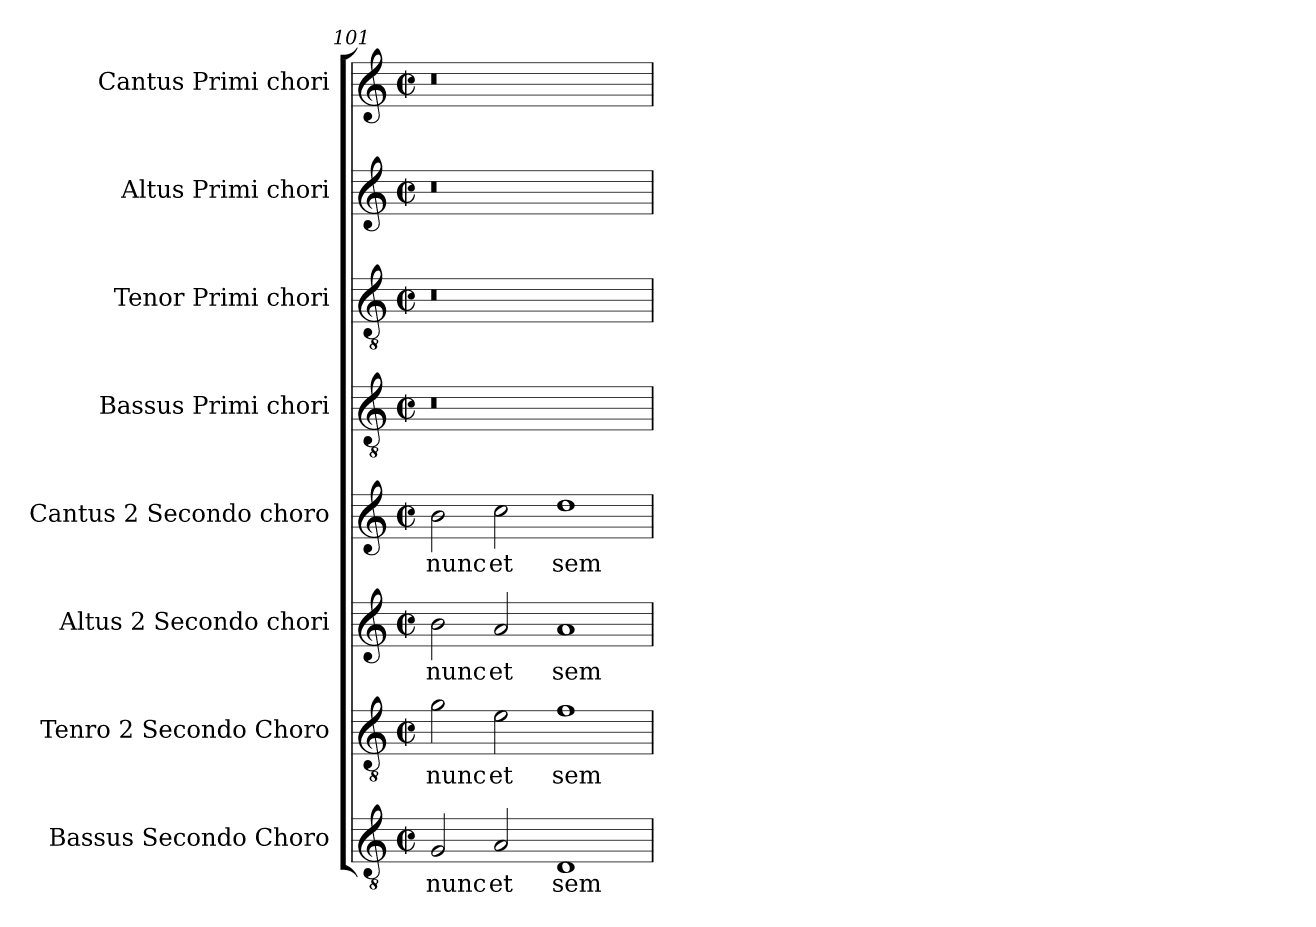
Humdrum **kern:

**kern	**text	**kern	**text	**kern	**text	**kern	**text	**kern	**kern	**kern	**kern
*part8	*part8	*part7	*part7	*part6	*part6	*part5	*part5	*part4	*part3	*part2	*part1
*staff8	*staff8	*staff7	*staff7	*staff6	*staff6	*staff5	*staff5	*staff4	*staff3	*staff2	*staff1
*I"Bassus  Secondo Choro	*	*I"Tenro 2  Secondo Choro	*	*I"Altus 2  Secondo chori	*	*I"Cantus 2  Secondo choro	*	*I"Bassus  Primi chori	*I"Tenor  Primi chori	*I"Altus  Primi chori	*I"Cantus  Primi chori
*I'Ch	*	*I'Ch	*	*I'Ch	*	*I'Ch	*	*I'Ch	*I'Ch	*I'Ch	*I'Ch
*clefGv2	*	*clefGv2	*	*clefG2	*	*clefG2	*	*clefGv2	*clefGv2	*clefG2	*clefG2
*M2/2	*	*M2/2	*	*M2/2	*	*M2/2	*	*M2/2	*M2/2	*M2/2	*M2/2
*met(c|)	*	*met(c|)	*	*met(c|)	*	*met(c|)	*	*met(c|)	*met(c|)	*met(c|)	*met(c|)
=101	=101	=101	=101	=101	=101	=101	=101	=101	=101	=101	=101
!	!LO:LY:b:cj	!	!LO:LY:b:cj	!	!LO:LY:b:cj	!	!LO:LY:b:cj	!	!	!	!
2G/	nunc	2g\	nunc	2b\	nunc	2b\	nunc	0r	0r	0r	0r
!	!LO:LY:b:cj	!	!LO:LY:b:cj	!	!LO:LY:b:cj	!	!LO:LY:b:cj	!	!	!	!
2A/	et	2e\	et	2a/	et	2cc\	et	.	.	.	.
!	!LO:LY:b:cj	!	!LO:LY:b:cj	!	!LO:LY:b:cj	!	!LO:LY:b:cj	!	!	!	!
1D	sem-	1f	sem-	1a	sem-	1dd	sem-	.	.	.	.
=	=	=	=	=	=	=	=	=	=	=	=
*-	*-	*-	*-	*-	*-	*-	*-	*-	*-	*-	*-
